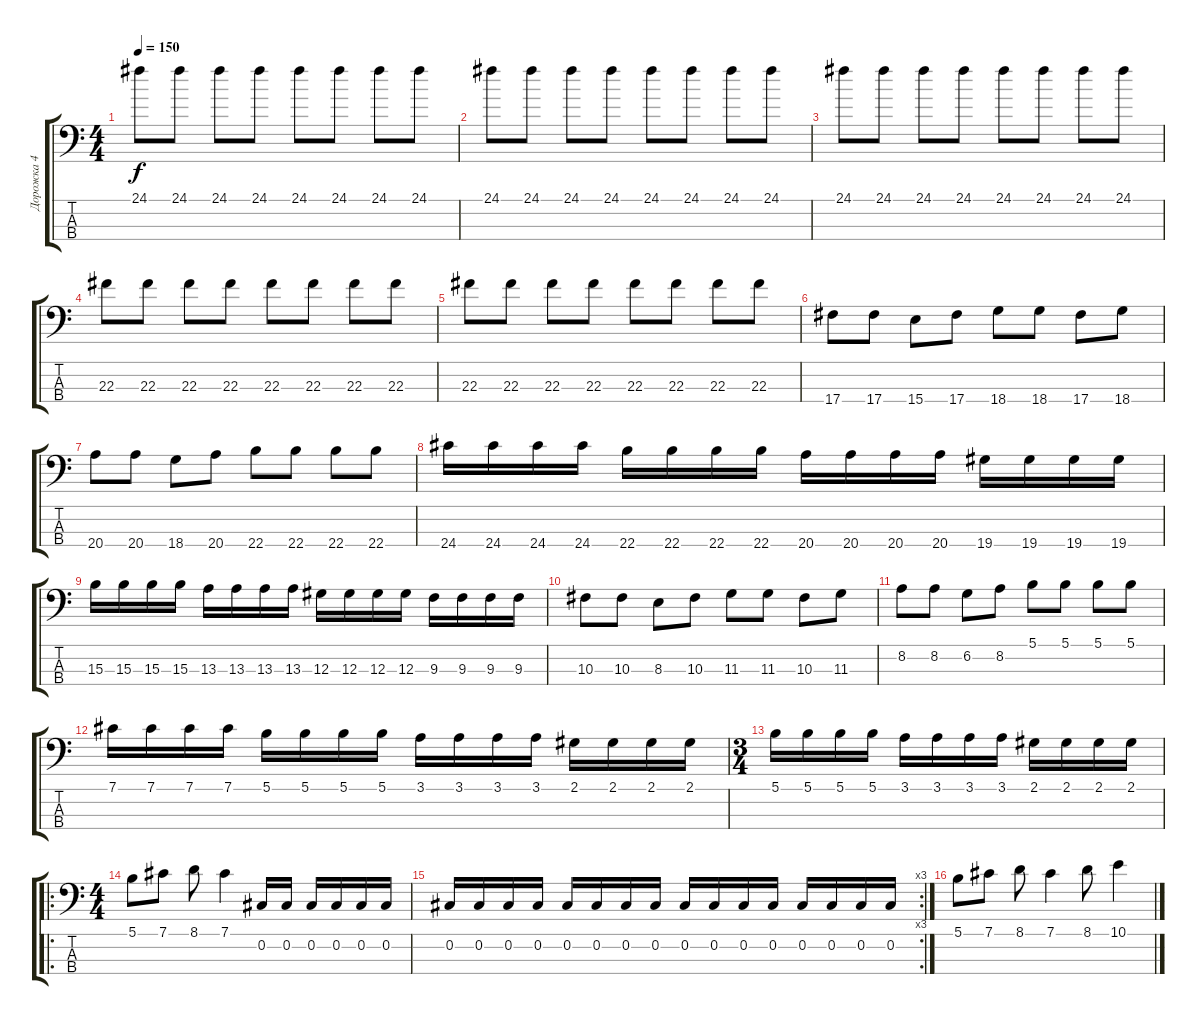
\track ("Дорожка 4" "Дорожка 4") {instrument electricbassfinger}
\staff {score tabs}
\tuning (Gb2 Db2 Ab1 Db1) {hide}
\ts (4 4)
\tempo 150
\clef f4
\ks c
24.1.8{dy f} 24.1.8 24.1.8 24.1.8 24.1.8 24.1.8 24.1.8 24.1.8 |
24.1.8 24.1.8 24.1.8 24.1.8 24.1.8 24.1.8 24.1.8 24.1.8 |
24.1.8 24.1.8 24.1.8 24.1.8 24.1.8 24.1.8 24.1.8 24.1.8 |
22.3.8 22.3.8 22.3.8 22.3.8 22.3.8 22.3.8 22.3.8 22.3.8 |
22.3.8 22.3.8 22.3.8 22.3.8 22.3.8 22.3.8 22.3.8 22.3.8 |
17.4.8 17.4.8 15.4.8 17.4.8 18.4.8 18.4.8 17.4.8 18.4.8 |
20.4.8 20.4.8 18.4.8 20.4.8 22.4.8 22.4.8 22.4.8 22.4.8 |
24.4.16 24.4.16 24.4.16 24.4.16 22.4.16 22.4.16 22.4.16 22.4.16 20.4.16 20.4.16 20.4.16 20.4.16 19.4.16 19.4.16 19.4.16 19.4.16 |
15.3.16 15.3.16 15.3.16 15.3.16 13.3.16 13.3.16 13.3.16 13.3.16 12.3.16 12.3.16 12.3.16 12.3.16 9.3.16 9.3.16 9.3.16 9.3.16 |
10.3.8 10.3.8 8.3.8 10.3.8 11.3.8 11.3.8 10.3.8 11.3.8 |
8.2.8 8.2.8 6.2.8 8.2.8 5.1.8 5.1.8 5.1.8 5.1.8 |
7.1.16 7.1.16 7.1.16 7.1.16 5.1.16 5.1.16 5.1.16 5.1.16 3.1.16 3.1.16 3.1.16 3.1.16 2.1.16 2.1.16 2.1.16 2.1.16 |
\ts (3 4)
5.1.16 5.1.16 5.1.16 5.1.16 3.1.16 3.1.16 3.1.16 3.1.16 2.1.16 2.1.16 2.1.16 2.1.16 |
\ro
\ts (4 4)
5.1.8 7.1.8 8.1.8 7.1.4 0.2.16 0.2.16 0.2.16 0.2.16 0.2.16 0.2.16 |
\rc 3
0.2.16 0.2.16 0.2.16 0.2.16 0.2.16 0.2.16 0.2.16 0.2.16 0.2.16 0.2.16 0.2.16 0.2.16 0.2.16 0.2.16 0.2.16 0.2.16 |
5.1.8 7.1.8 8.1.8 7.1.4 8.1.8 10.1.4
